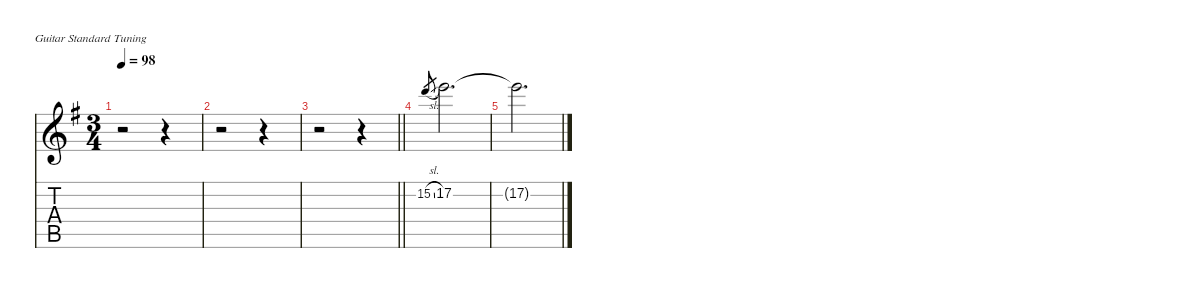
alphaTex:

\defaultSystemsLayout 4
\hideDynamics
\bracketExtendMode nobrackets
\singleTrackTrackNamePolicy hidden
\multiTrackTrackNamePolicy hidden
\firstSystemTrackNameMode fullname
\otherSystemsTrackNameOrientation horizontal
\track ("Clean Guitar" "s.guit.") {instrument acousticguitarsteel}
\staff {score tabs}
\tuning (E4 B3 G3 D3 A2 E2)
\ts (3 4)
\tempo 98
\clef g2
\ks eminor
r.2{dy f beam Down} r.4{beam Down} |
r.2{beam Down} r.4{beam Down} |
\barLineRight lightlight
r.2{beam Down} r.4{beam Down} |
15.2{sl acc forcenatural}.8{gr dy mf beam Up} 17.2{acc forcenatural}.2{d dy f beam Down} |
17.2{t acc forcenatural}.2{d beam Down}
